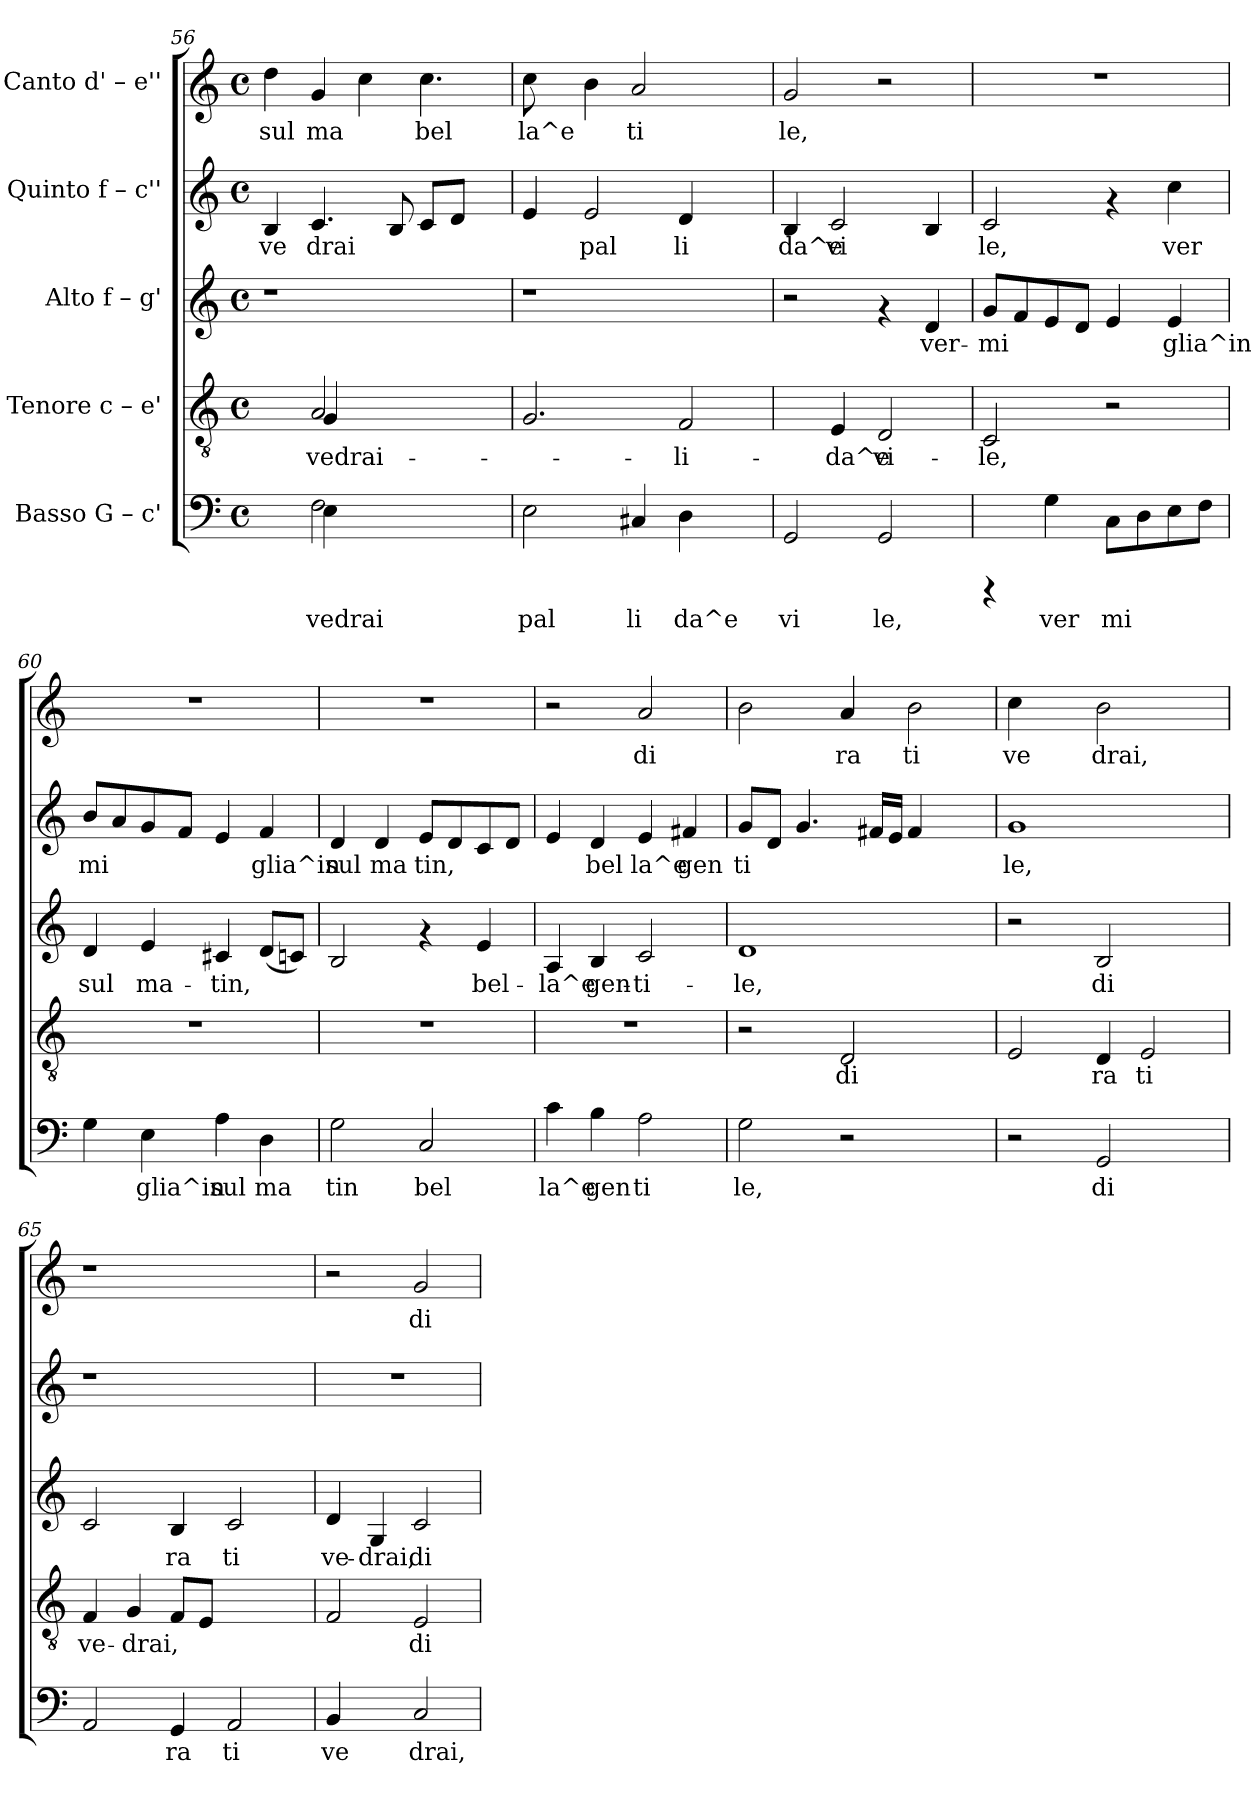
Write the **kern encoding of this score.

**kern	**text	**kern	**text	**kern	**text	**kern	**text	**kern	**text
*part5	*part5	*part4	*part4	*part3	*part3	*part2	*part2	*part1	*part1
*staff5	*staff5	*staff4	*staff4	*staff3	*staff3	*staff2	*staff2	*staff1	*staff1
*I"Basso  G – c'	*	*I"Tenore  c – e'	*	*I"Alto  f – g'	*	*I"Quinto  f – c''	*	*I"Canto  d' – e''	*
*clefF4	*	*clefGv2	*	*clefG2	*	*clefG2	*	*clefG2	*
*k[]	*	*k[]	*	*k[]	*	*k[]	*	*k[]	*
*C:	*	*C:	*	*C:	*	*C:	*	*C:	*
*M4/4	*	*M4/4	*	*M4/4	*	*M4/4	*	*M4/4	*
*met(c)	*	*met(c)	*	*met(c)	*	*met(c)	*	*met(c)	*
=56	=56	=56	=56	=56	=56	=56	=56	=56	=56
*^	*	*^	*	*	*	*	*	*	*
!	!	!	!	!	!	!	!	!	!LO:LY:b:rj	!	!LO:LY:b:rj
4ryy	4ryy	.	4ryy	4ryy	.	1r	.	4B/	ve	4dd\	sul
!	!	!LO:LY:b:cj	!	!	!LO:LY:b:cj	!	!	!	!LO:LY:b:rj	!	!LO:LY:b:rj
2F\	4E\	vedrai	2A/	4G/	vedrai-	.	.	4.c/	drai	4g/	ma
.	4.ryy	.	.	4.ryy	.	.	.	.	.	4cc\	.
!	!	!	!	!	!	!	!	!	!LO:LY:b:rj	!	!
.	.	.	.	.	.	.	.	8B/	.	.	.
!	!	!	!	!	!	!	!	!	!LO:LY:b:rj	!	!LO:LY:b:rj
4.ryy	.	.	4.ryy	.	.	.	.	8c/L	.	4.cc\	bel
!	!	!	!	!	!	!	!	!	!LO:LY:b:rj	!	!
.	4ryy	.	.	4ryy	.	.	.	8d/J	.	.	.
.	.	.	.	.	.	8ryy	.	8ryy	.	.	.
*v	*v	*	*	*	*	*	*	*	*	*	*
*	*	*v	*v	*	*	*	*	*	*	*
=57	=57	=57	=57	=57	=57	=57	=57	=57	=57
!	!LO:LY:b:cj	!	!	!	!	!	!LO:LY:b:rj	!	!LO:LY:b:rj
2E\	pal	2.G/	.	1r	.	4e/	.	8cc\	la^e
.	.	.	.	.	.	.	.	8ryy	.
!	!	!	!	!	!	!	!LO:LY:b:rj	!	!
.	.	.	.	.	.	2e/	pal	4b\	.
!	!LO:LY:b:cj	!	!	!	!	!	!	!	!LO:LY:b:rj
4C#X/	li	.	.	.	.	.	.	2a/	ti
!	!LO:LY:b:cj	!	!LO:LY:b:cj	!	!	!	!LO:LY:b:rj	!	!
4D\	da^e	2F/	-li-	.	.	4d/	li	.	.
4ryy	.	.	.	4ryy	.	4ryy	.	4ryy	.
=58	=58	=58	=58	=58	=58	=58	=58	=58	=58
!	!LO:LY:b:cj	!	!	!	!	!	!LO:LY:b:rj	!	!LO:LY:b:rj
2GG/	vi	4ryy	.	2r	.	4B/	da^e	2g/	le,
!	!	!	!LO:LY:b:cj	!	!	!	!LO:LY:b:rj	!	!
.	.	4E/	-da^e	.	.	2c/	vi	.	.
!	!LO:LY:b:cj	!	!LO:LY:b:cj	!	!	!	!	!	!
2GG/	le,	2D/	vi-	4rf	.	.	.	2r	.
!	!	!	!	!	!LO:LY:b:rj	!	!LO:LY:b:rj	!	!
.	.	.	.	4d/	ver-	4B/	.	.	.
!!LO:LB:g=z
=59	=59	=59	=59	=59	=59	=59	=59	=59	=59
!	!	!	!LO:LY:b:cj	!	!LO:LY:b:rj	!	!LO:LY:b:rj	!	!
4rCCC	.	2C/	-le,	8g/L	-mi-	2c/	le,	1r	.
!	!	!	!	!	!LO:LY:b:rj	!	!	!	!
.	.	.	.	8f/	--	.	.	.	.
!	!LO:LY:b:cj	!	!	!	!LO:LY:b:rj	!	!	!	!
4G\	ver	.	.	8e/	--	.	.	.	.
!	!	!	!	!	!LO:LY:b:rj	!	!	!	!
.	.	.	.	8d/J	--	.	.	.	.
!	!LO:LY:b:cj	!	!	!	!LO:LY:b:rj	!	!	!	!
8C\L	mi	2r	.	4e/	--	4rf	.	.	.
!	!LO:LY:b:cj	!	!	!	!	!	!	!	!
8D\	.	.	.	.	.	.	.	.	.
!	!LO:LY:b:cj	!	!	!	!LO:LY:b:rj	!	!LO:LY:b:rj	!	!
8E\	.	.	.	4e/	-glia^in	4cc\	ver	.	.
!	!LO:LY:b:cj	!	!	!	!	!	!	!	!
8F\J	.	.	.	.	.	.	.	.	.
=60	=60	=60	=60	=60	=60	=60	=60	=60	=60
!	!LO:LY:b:cj	!	!	!	!LO:LY:b:rj	!	!LO:LY:b:rj	!	!
4G\	.	1r	.	4d/	sul	8b/L	mi	1r	.
!	!	!	!	!	!	!	!LO:LY:b:rj	!	!
.	.	.	.	.	.	8a/	.	.	.
!	!LO:LY:b:cj	!	!	!	!LO:LY:b:rj	!	!LO:LY:b:rj	!	!
4E\	glia^in	.	.	4e/	ma-	8g/	.	.	.
!	!	!	!	!	!	!	!LO:LY:b:rj	!	!
.	.	.	.	.	.	8f/J	.	.	.
!	!LO:LY:b:cj	!	!	!	!LO:LY:b:rj	!	!LO:LY:b:rj	!	!
4A\	sul	.	.	4c#X/	-tin,	4e/	.	.	.
!	!LO:LY:b:cj	!	!	!	!LO:LY:b:rj	!	!LO:LY:b:rj	!	!
4D\	ma	.	.	(>8d/L	.	4f/	glia^in	.	.
!	!	!	!	!	!LO:LY:b:rj	!	!	!	!
.	.	.	.	8cn/J)	.	.	.	.	.
=61	=61	=61	=61	=61	=61	=61	=61	=61	=61
!	!LO:LY:b:cj	!	!	!	!LO:LY:b:rj	!	!LO:LY:b:rj	!	!
2G\	tin	1r	.	2B/	.	4d/	sul	1r	.
!	!	!	!	!	!	!	!LO:LY:b:rj	!	!
.	.	.	.	.	.	4d/	ma	.	.
!	!LO:LY:b:cj	!	!	!	!	!	!LO:LY:b:rj	!	!
2C/	bel	.	.	4rf	.	8e/L	tin,	.	.
!	!	!	!	!	!	!	!LO:LY:b:rj	!	!
.	.	.	.	.	.	8d/	.	.	.
!	!	!	!	!	!LO:LY:b:rj	!	!LO:LY:b:rj	!	!
.	.	.	.	4e/	bel-	8c/	.	.	.
!	!	!	!	!	!	!	!LO:LY:b:rj	!	!
.	.	.	.	.	.	8d/J	.	.	.
=62	=62	=62	=62	=62	=62	=62	=62	=62	=62
!	!LO:LY:b:cj	!	!	!	!LO:LY:b:rj	!	!LO:LY:b:rj	!	!
4c\	la^e	1r	.	4A/	-la^e	4e/	.	2r	.
!	!LO:LY:b:cj	!	!	!	!LO:LY:b:rj	!	!LO:LY:b:rj	!	!
4B\	gen	.	.	4B/	gen-	4d/	bel	.	.
!	!LO:LY:b:cj	!	!	!	!LO:LY:b:rj	!	!LO:LY:b:rj	!	!LO:LY:b:rj
2A\	ti	.	.	2c/	-ti-	4e/	la^e	2a/	di
!	!	!	!	!	!	!	!LO:LY:b:rj	!	!
.	.	.	.	.	.	4f#X/	gen	.	.
!!LO:PB:g=z
=63	=63	=63	=63	=63	=63	=63	=63	=63	=63
!	!LO:LY:b:cj	!	!	!	!LO:LY:b:rj	!	!LO:LY:b:rj	!	!
2G\	le,	2r	.	1d	-le,	8g/L	ti	2b\	.
!	!	!	!	!	!	!	!LO:LY:b:rj	!	!
.	.	.	.	.	.	8d/J	.	.	.
!	!	!	!	!	!	!	!LO:LY:b:rj	!	!
.	.	.	.	.	.	4.g/	.	.	.
!	!	!	!LO:LY:b:cj	!	!	!	!	!	!LO:LY:b:rj
2r	.	2D/	di	.	.	.	.	4a/	ra
!	!	!	!	!	!	!	!LO:LY:b:rj	!	!
.	.	.	.	.	.	16f#X/L	.	.	.
!	!	!	!	!	!	!	!LO:LY:b:rj	!	!
.	.	.	.	.	.	16e/J	.	.	.
!	!	!	!	!	!	!	!LO:LY:b:rj	!	!LO:LY:b:rj
.	.	.	.	.	.	4f#/	.	2b\	ti
4ryy	.	4ryy	.	4ryy	.	4ryy	.	.	.
=64	=64	=64	=64	=64	=64	=64	=64	=64	=64
!	!	!	!	!	!	!	!LO:LY:b:rj	!	!LO:LY:b:rj
2r	.	2E/	.	2r	.	1g	le,	4cc\	ve
.	.	.	.	.	.	.	.	4ryy	.
!	!LO:LY:b:cj	!	!LO:LY:b:cj	!	!LO:LY:b:rj	!	!	!	!LO:LY:b:rj
2GG/	di	4D/	ra	2B/	di	.	.	2b\	drai,
!	!	!	!LO:LY:b:cj	!	!	!	!	!	!
.	.	2E/	ti	.	.	.	.	.	.
4ryy	.	.	.	4ryy	.	4ryy	.	4ryy	.
=65	=65	=65	=65	=65	=65	=65	=65	=65	=65
!	!	!	!LO:LY:b:cj	!	!	!	!	!	!
2AA/	.	4F/	ve-	2c/	.	1r	.	1r	.
!	!	!	!LO:LY:b:cj	!	!	!	!	!	!
.	.	4G/	-drai,	.	.	.	.	.	.
!	!LO:LY:b:cj	!	!LO:LY:b:cj	!	!LO:LY:b:rj	!	!	!	!
4GG/	ra	8F/L	.	4B/	ra	.	.	.	.
!	!	!	!LO:LY:b:cj	!	!	!	!	!	!
.	.	8E/J	.	.	.	.	.	.	.
!	!LO:LY:b:cj	!	!	!	!LO:LY:b:rj	!	!	!	!
2AA/	ti	2ryy	.	2c/	ti	.	.	.	.
.	.	.	.	.	.	4ryy	.	4ryy	.
=66	=66	=66	=66	=66	=66	=66	=66	=66	=66
!	!LO:LY:b:cj	!	!LO:LY:b:cj	!	!LO:LY:b:rj	!	!	!	!
4BB/	ve	2F/	.	4d/	ve-	1r	.	2r	.
!	!	!	!	!	!LO:LY:b:rj	!	!	!	!
4ryy	.	.	.	4G/	-drai,	.	.	.	.
!	!LO:LY:b:cj	!	!LO:LY:b:cj	!	!LO:LY:b:rj	!	!	!	!LO:LY:b:rj
2C/	drai,	2E/	di	2c/	di	.	.	2g/	di
=	=	=	=	=	=	=	=	=	=
*-	*-	*-	*-	*-	*-	*-	*-	*-	*-
